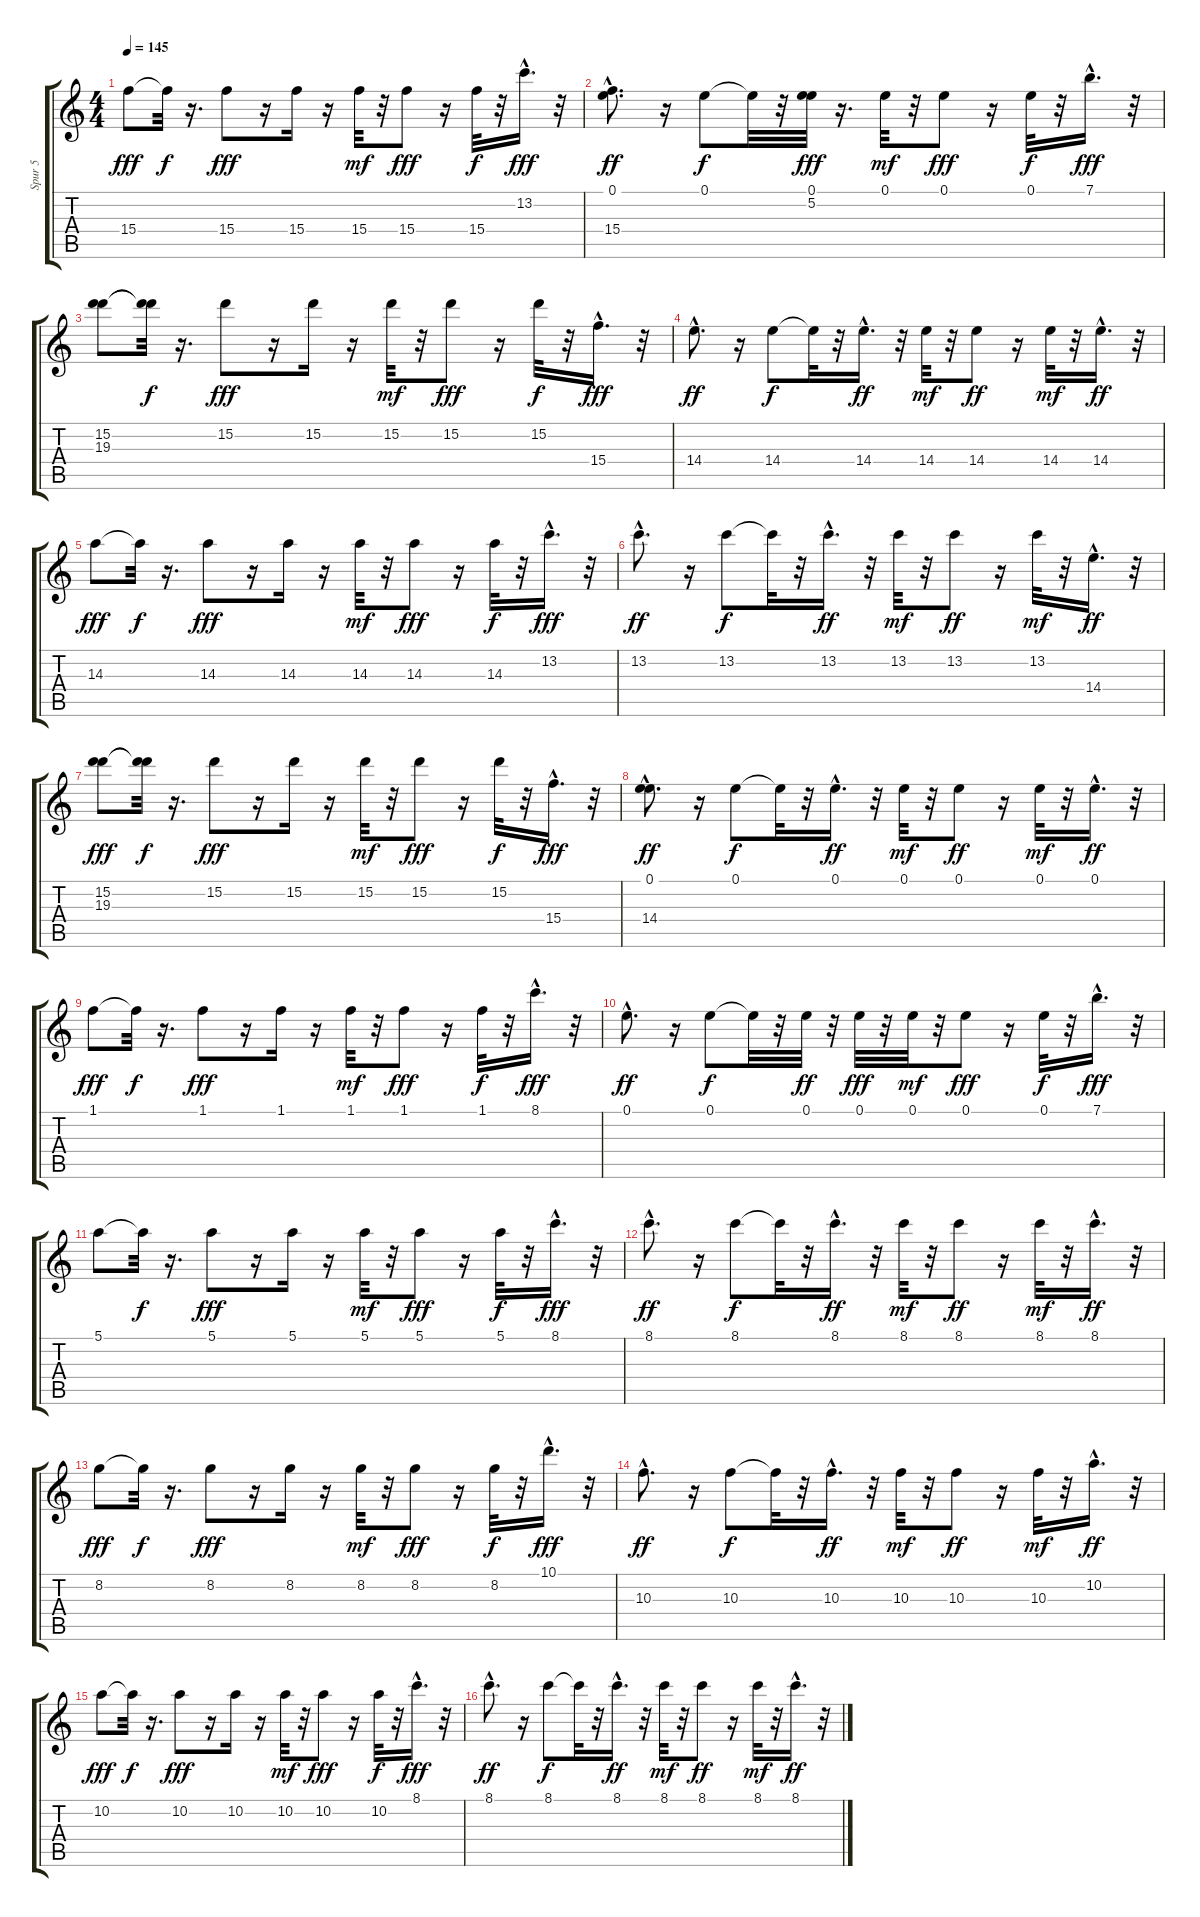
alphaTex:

\track ("Spur 5" "Spur 5") {instrument electricbassfinger}
\staff {score tabs}
\tuning (E4 B3 G3 D3 A2 E2) {hide}
\ts (4 4)
\tempo 145
\clef g2
\ks c
15.4.8{dy fff} 15.4{t}.32{dy f} r.16{d} 15.4.8{dy fff} r.16 15.4.16 r.16 15.4.32{dy mf} r.32 15.4.8{dy fff} r.16 15.4.32{dy f} r.32 13.2{hac}.16{d dy fff} r.32 |
(0.1{hac} 15.4).8{d dy ff} r.16 0.1.8{dy f} 0.1{t}.32 r.32 (0.1 5.2).32{dy fff} r.16{d} 0.1.32{dy mf} r.32 0.1.8{dy fff} r.16 0.1.32{dy f} r.32 7.1{hac}.16{d dy fff} r.32 |
(15.2 19.3).8 (15.2{t} 19.3{t}).32{dy f} r.16{d} 15.2.8{dy fff} r.16 15.2.16 r.16 15.2.32{dy mf} r.32 15.2.8{dy fff} r.16 15.2.32{dy f} r.32 15.4{hac}.16{d dy fff} r.32 |
14.4{hac}.8{d dy ff} r.16 14.4.8{dy f} 14.4{t}.32 r.32 14.4{hac}.16{d dy ff} r.32 14.4.32{dy mf} r.32 14.4.8{dy ff} r.16 14.4.32{dy mf} r.32 14.4{hac}.16{d dy ff} r.32 |
14.3.8{dy fff} 14.3{t}.32{dy f} r.16{d} 14.3.8{dy fff} r.16 14.3.16 r.16 14.3.32{dy mf} r.32 14.3.8{dy fff} r.16 14.3.32{dy f} r.32 13.2{hac}.16{d dy fff} r.32 |
13.2{hac}.8{d dy ff} r.16 13.2.8{dy f} 13.2{t}.32 r.32 13.2{hac}.16{d dy ff} r.32 13.2.32{dy mf} r.32 13.2.8{dy ff} r.16 13.2.32{dy mf} r.32 14.4{hac}.16{d dy ff} r.32 |
(15.2 19.3).8{dy fff} (15.2{t} 19.3{t}).32{dy f} r.16{d} 15.2.8{dy fff} r.16 15.2.16 r.16 15.2.32{dy mf} r.32 15.2.8{dy fff} r.16 15.2.32{dy f} r.32 15.4{hac}.16{d dy fff} r.32 |
(0.1{hac} 14.4{hac}).8{d dy ff} r.16 0.1.8{dy f} 0.1{t}.32 r.32 0.1{hac}.16{d dy ff} r.32 0.1.32{dy mf} r.32 0.1.8{dy ff} r.16 0.1.32{dy mf} r.32 0.1{hac}.16{d dy ff} r.32 |
1.1.8{dy fff} 1.1{t}.32{dy f} r.16{d} 1.1.8{dy fff} r.16 1.1.16 r.16 1.1.32{dy mf} r.32 1.1.8{dy fff} r.16 1.1.32{dy f} r.32 8.1{hac}.16{d dy fff} r.32 |
0.1{hac}.8{d dy ff} r.16 0.1.8{dy f} 0.1{t}.32 r.32 0.1.32{dy ff} r.32 0.1.32{dy fff} r.32 0.1.32{dy mf} r.32 0.1.8{dy fff} r.16 0.1.32{dy f} r.32 7.1{hac}.16{d dy fff} r.32 |
5.1.8 5.1{t}.32{dy f} r.16{d} 5.1.8{dy fff} r.16 5.1.16 r.16 5.1.32{dy mf} r.32 5.1.8{dy fff} r.16 5.1.32{dy f} r.32 8.1{hac}.16{d dy fff} r.32 |
8.1{hac}.8{d dy ff} r.16 8.1.8{dy f} 8.1{t}.32 r.32 8.1{hac}.16{d dy ff} r.32 8.1.32{dy mf} r.32 8.1.8{dy ff} r.16 8.1.32{dy mf} r.32 8.1{hac}.16{d dy ff} r.32 |
8.2.8{dy fff} 8.2{t}.32{dy f} r.16{d} 8.2.8{dy fff} r.16 8.2.16 r.16 8.2.32{dy mf} r.32 8.2.8{dy fff} r.16 8.2.32{dy f} r.32 10.1{hac}.16{d dy fff} r.32 |
10.3{hac}.8{d dy ff} r.16 10.3.8{dy f} 10.3{t}.32 r.32 10.3{hac}.16{d dy ff} r.32 10.3.32{dy mf} r.32 10.3.8{dy ff} r.16 10.3.32{dy mf} r.32 10.2{hac}.16{d dy ff} r.32 |
10.2.8{dy fff} 10.2{t}.32{dy f} r.16{d} 10.2.8{dy fff} r.16 10.2.16 r.16 10.2.32{dy mf} r.32 10.2.8{dy fff} r.16 10.2.32{dy f} r.32 8.1{hac}.16{d dy fff} r.32 |
8.1{hac}.8{d dy ff} r.16 8.1.8{dy f} 8.1{t}.32 r.32 8.1{hac}.16{d dy ff} r.32 8.1.32{dy mf} r.32 8.1.8{dy ff} r.16 8.1.32{dy mf} r.32 8.1{hac}.16{d dy ff} r.32
